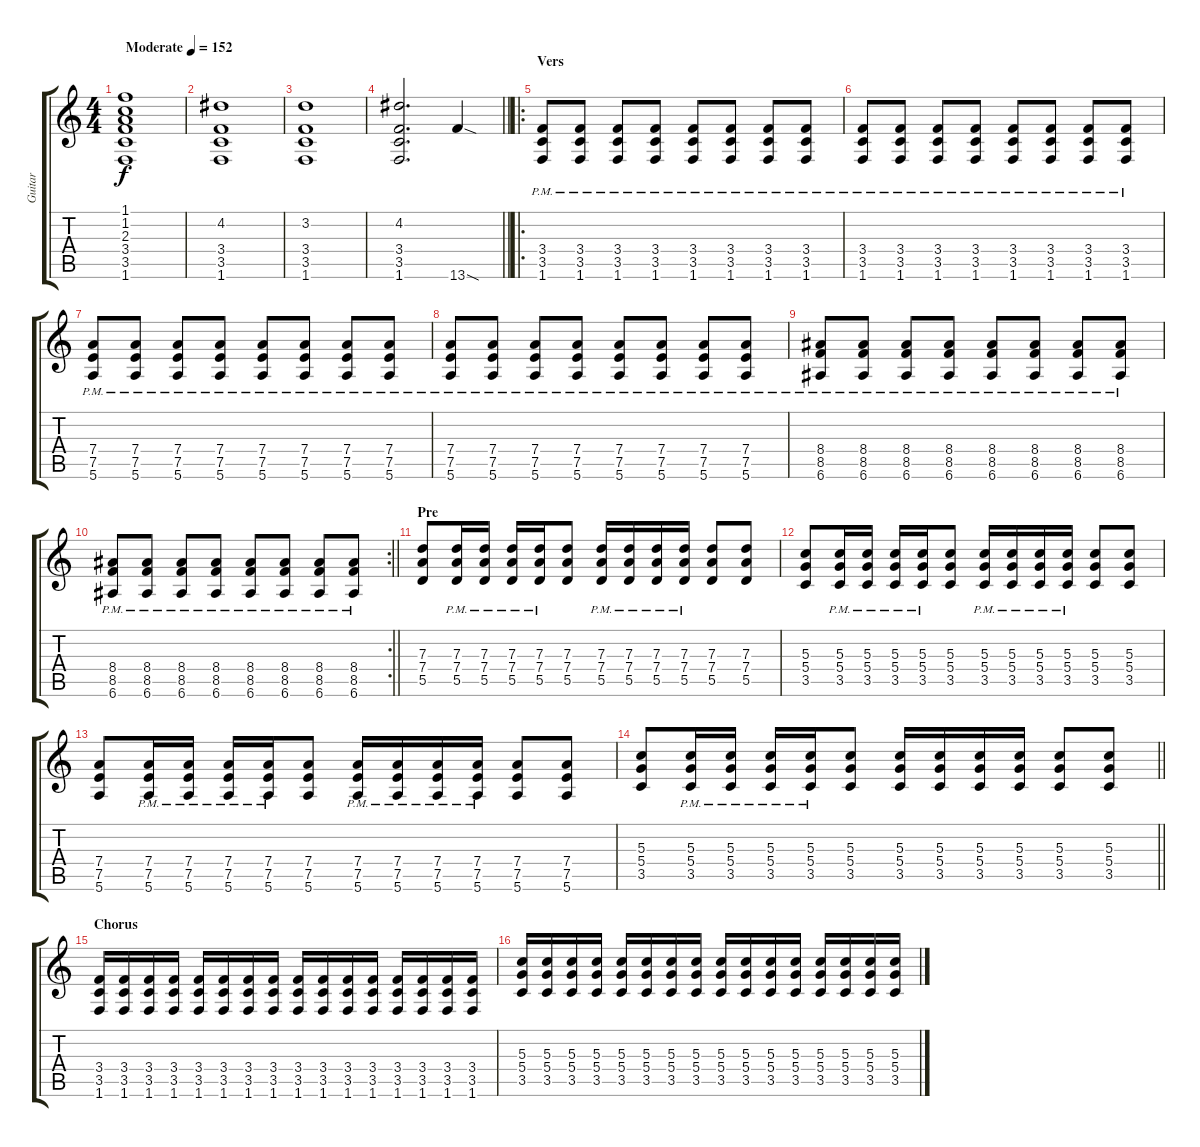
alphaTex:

\track ("Guitar" "Guitar") {instrument distortionguitar}
\staff {score tabs}
\tuning (E4 B3 G3 D3 A2 E2) {hide}
\ts (4 4)
\tempo (152 "Moderate")
\clef g2
\ks c
(1.1 1.2 2.3 3.4 3.5 1.6).1{dy f instrument distortionguitar} |
(4.2 3.4 3.5 1.6).1 |
(3.2 3.4 3.5 1.6).1 |
\barLineRight lightlight
(4.2 3.4 3.5 1.6).2{d} 13.6{sod}.4 |
\ro
\section ("" "Vers")
(3.4{pm} 3.5{pm} 1.6{pm}).8 (3.4{pm} 3.5{pm} 1.6{pm}).8 (3.4{pm} 3.5{pm} 1.6{pm}).8 (3.4{pm} 3.5{pm} 1.6{pm}).8 (3.4{pm} 3.5{pm} 1.6{pm}).8 (3.4{pm} 3.5{pm} 1.6{pm}).8 (3.4{pm} 3.5{pm} 1.6{pm}).8 (3.4{pm} 3.5{pm} 1.6{pm}).8 |
(3.4{pm} 3.5{pm} 1.6{pm}).8 (3.4{pm} 3.5{pm} 1.6{pm}).8 (3.4{pm} 3.5{pm} 1.6{pm}).8 (3.4{pm} 3.5{pm} 1.6{pm}).8 (3.4{pm} 3.5{pm} 1.6{pm}).8 (3.4{pm} 3.5{pm} 1.6{pm}).8 (3.4{pm} 3.5{pm} 1.6{pm}).8 (3.4{pm} 3.5{pm} 1.6{pm}).8 |
(7.4{pm} 7.5{pm} 5.6{pm}).8 (7.4{pm} 7.5{pm} 5.6{pm}).8 (7.4{pm} 7.5{pm} 5.6{pm}).8 (7.4{pm} 7.5{pm} 5.6{pm}).8 (7.4{pm} 7.5{pm} 5.6{pm}).8 (7.4{pm} 7.5{pm} 5.6{pm}).8 (7.4{pm} 7.5{pm} 5.6{pm}).8 (7.4{pm} 7.5{pm} 5.6{pm}).8 |
(7.4{pm} 7.5{pm} 5.6{pm}).8 (7.4{pm} 7.5{pm} 5.6{pm}).8 (7.4{pm} 7.5{pm} 5.6{pm}).8 (7.4{pm} 7.5{pm} 5.6{pm}).8 (7.4{pm} 7.5{pm} 5.6{pm}).8 (7.4{pm} 7.5{pm} 5.6{pm}).8 (7.4{pm} 7.5{pm} 5.6{pm}).8 (7.4{pm} 7.5{pm} 5.6{pm}).8 |
(8.4{pm} 8.5{pm} 6.6{pm}).8 (8.4{pm} 8.5{pm} 6.6{pm}).8 (8.4{pm} 8.5{pm} 6.6{pm}).8 (8.4{pm} 8.5{pm} 6.6{pm}).8 (8.4{pm} 8.5{pm} 6.6{pm}).8 (8.4{pm} 8.5{pm} 6.6{pm}).8 (8.4{pm} 8.5{pm} 6.6{pm}).8 (8.4{pm} 8.5{pm} 6.6{pm}).8 |
\rc 2
\barLineRight lightlight
(8.4{pm} 8.5{pm} 6.6{pm}).8 (8.4{pm} 8.5{pm} 6.6{pm}).8 (8.4{pm} 8.5{pm} 6.6{pm}).8 (8.4{pm} 8.5{pm} 6.6{pm}).8 (8.4{pm} 8.5{pm} 6.6{pm}).8 (8.4{pm} 8.5{pm} 6.6{pm}).8 (8.4{pm} 8.5{pm} 6.6{pm}).8 (8.4{pm} 8.5{pm} 6.6{pm}).8 |
\section ("" "Pre")
(7.3 7.4 5.5).8 (7.3{pm} 7.4{pm} 5.5{pm}).16 (7.3{pm} 7.4{pm} 5.5{pm}).16 (7.3{pm} 7.4{pm} 5.5{pm}).16 (7.3{pm} 7.4{pm} 5.5{pm}).16 (7.3 7.4 5.5).8 (7.3{pm} 7.4{pm} 5.5{pm}).16 (7.3{pm} 7.4{pm} 5.5{pm}).16 (7.3{pm} 7.4{pm} 5.5{pm}).16 (7.3{pm} 7.4{pm} 5.5{pm}).16 (7.3 7.4 5.5).8 (7.3 7.4 5.5).8 |
(5.3 5.4 3.5).8 (5.3{pm} 5.4{pm} 3.5{pm}).16 (5.3{pm} 5.4{pm} 3.5{pm}).16 (5.3{pm} 5.4{pm} 3.5{pm}).16 (5.3{pm} 5.4{pm} 3.5{pm}).16 (5.3 5.4 3.5).8 (5.3{pm} 5.4{pm} 3.5{pm}).16 (5.3{pm} 5.4{pm} 3.5{pm}).16 (5.3{pm} 5.4{pm} 3.5{pm}).16 (5.3{pm} 5.4{pm} 3.5{pm}).16 (5.3 5.4 3.5).8 (5.3 5.4 3.5).8 |
(7.4 7.5 5.6).8 (7.4{pm} 7.5{pm} 5.6{pm}).16 (7.4{pm} 7.5{pm} 5.6{pm}).16 (7.4{pm} 7.5{pm} 5.6{pm}).16 (7.4{pm} 7.5{pm} 5.6{pm}).16 (7.4 7.5 5.6).8 (7.4{pm} 7.5{pm} 5.6{pm}).16 (7.4{pm} 7.5{pm} 5.6{pm}).16 (7.4{pm} 7.5{pm} 5.6{pm}).16 (7.4{pm} 7.5{pm} 5.6{pm}).16 (7.4 7.5 5.6).8 (7.4 7.5 5.6).8 |
\barLineRight lightlight
(5.3 5.4 3.5).8 (5.3{pm} 5.4{pm} 3.5{pm}).16 (5.3{pm} 5.4{pm} 3.5{pm}).16 (5.3{pm} 5.4{pm} 3.5{pm}).16 (5.3{pm} 5.4{pm} 3.5{pm}).16 (5.3 5.4 3.5).8 (5.3 5.4 3.5).16 (5.3 5.4 3.5).16 (5.3 5.4 3.5).16 (5.3 5.4 3.5).16 (5.3 5.4 3.5).8 (5.3 5.4 3.5).8 |
\section ("" "Chorus")
(3.4 3.5 1.6).16 (3.4 3.5 1.6).16 (3.4 3.5 1.6).16 (3.4 3.5 1.6).16 (3.4 3.5 1.6).16 (3.4 3.5 1.6).16 (3.4 3.5 1.6).16 (3.4 3.5 1.6).16 (3.4 3.5 1.6).16 (3.4 3.5 1.6).16 (3.4 3.5 1.6).16 (3.4 3.5 1.6).16 (3.4 3.5 1.6).16 (3.4 3.5 1.6).16 (3.4 3.5 1.6).16 (3.4 3.5 1.6).16 |
(5.3 5.4 3.5).16 (5.3 5.4 3.5).16 (5.3 5.4 3.5).16 (5.3 5.4 3.5).16 (5.3 5.4 3.5).16 (5.3 5.4 3.5).16 (5.3 5.4 3.5).16 (5.3 5.4 3.5).16 (5.3 5.4 3.5).16 (5.3 5.4 3.5).16 (5.3 5.4 3.5).16 (5.3 5.4 3.5).16 (5.3 5.4 3.5).16 (5.3 5.4 3.5).16 (5.3 5.4 3.5).16 (5.3 5.4 3.5).16
